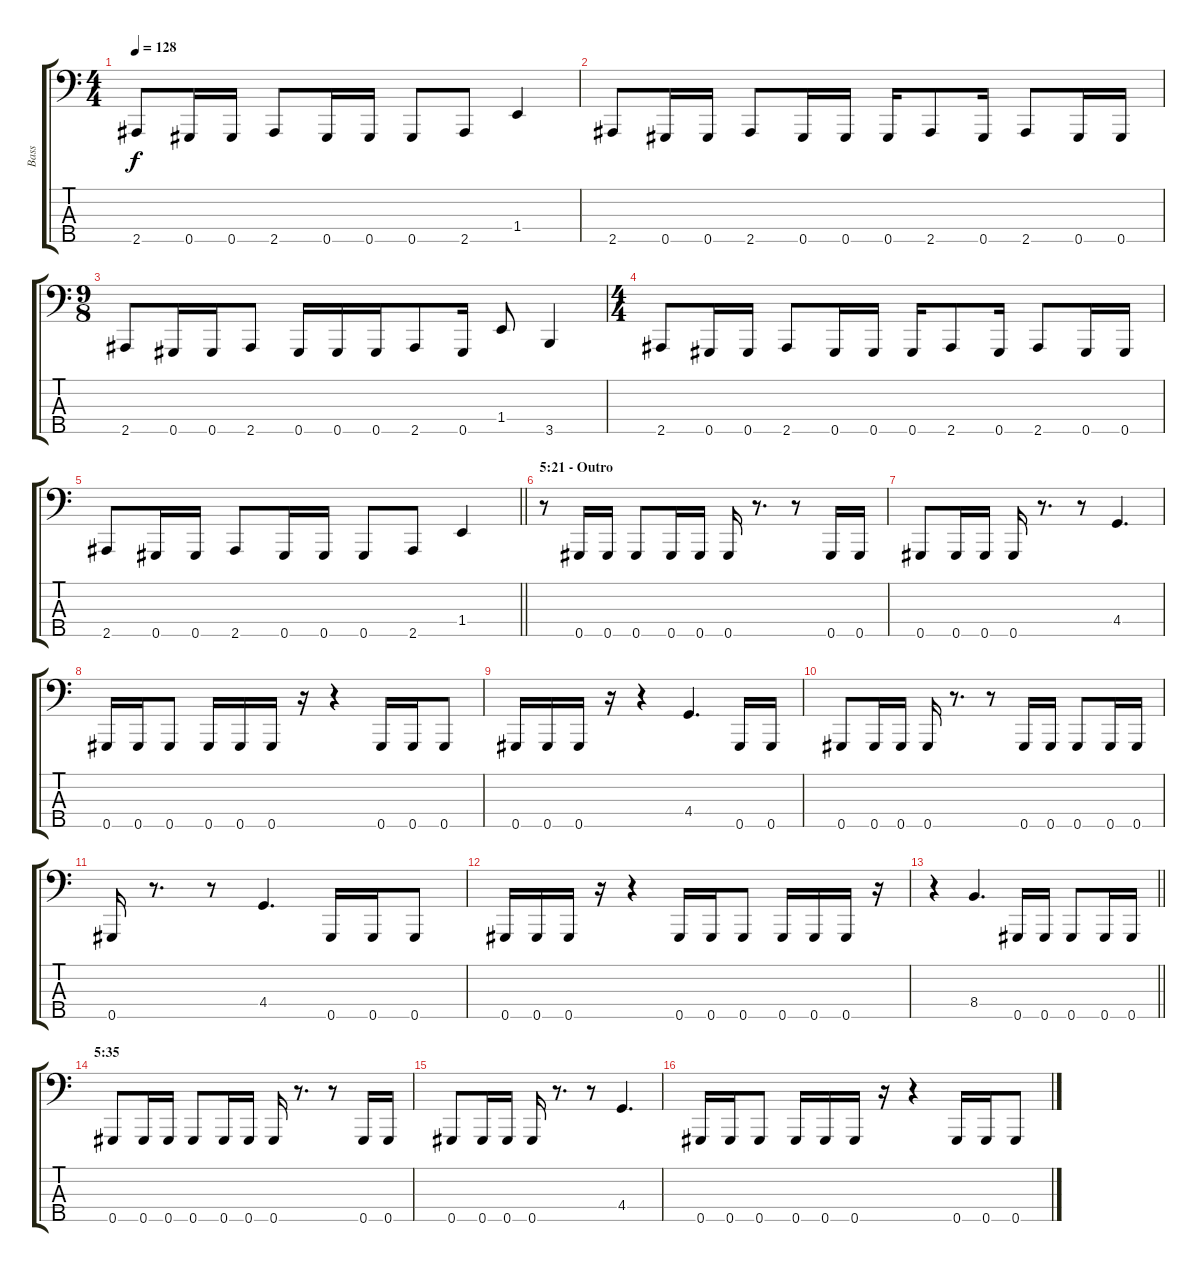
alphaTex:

\track ("Bass" "Bass") {instrument electricbassfinger}
\staff {score tabs}
\tuning (Gb2 Db2 Ab1 Eb1 Ab0) {hide}
\ts (4 4)
\tempo 128
\clef f4
\ks c
2.5.8{dy f} 0.5.16 0.5.16 2.5.8 0.5.16 0.5.16 0.5.8 2.5.8 1.4.4 |
2.5.8 0.5.16 0.5.16 2.5.8 0.5.16 0.5.16 0.5.16 2.5.8 0.5.16 2.5.8 0.5.16 0.5.16 |
\ts (9 8)
2.5.8 0.5.16 0.5.16 2.5.8 0.5.16 0.5.16 0.5.16 2.5.8 0.5.16 1.4.8 3.5.4 |
\ts (4 4)
2.5.8 0.5.16 0.5.16 2.5.8 0.5.16 0.5.16 0.5.16 2.5.8 0.5.16 2.5.8 0.5.16 0.5.16 |
\barLineRight lightlight
2.5.8 0.5.16 0.5.16 2.5.8 0.5.16 0.5.16 0.5.8 2.5.8 1.4.4 |
\section ("" "5:21 - Outro")
r.8 0.5.16 0.5.16 0.5.8 0.5.16 0.5.16 0.5.16 r.8{d} r.8 0.5.16 0.5.16 |
0.5.8 0.5.16 0.5.16 0.5.16 r.8{d} r.8 4.4.4{d} |
0.5.16 0.5.16 0.5.8 0.5.16 0.5.16 0.5.16 r.16 r.4 0.5.16 0.5.16 0.5.8 |
0.5.16 0.5.16 0.5.16 r.16 r.4 4.4.4{d} 0.5.16 0.5.16 |
0.5.8 0.5.16 0.5.16 0.5.16 r.8{d} r.8 0.5.16 0.5.16 0.5.8 0.5.16 0.5.16 |
0.5.16 r.8{d} r.8 4.4.4{d} 0.5.16 0.5.16 0.5.8 |
0.5.16 0.5.16 0.5.16 r.16 r.4 0.5.16 0.5.16 0.5.8 0.5.16 0.5.16 0.5.16 r.16 |
\barLineRight lightlight
r.4 8.4.4{d} 0.5.16 0.5.16 0.5.8 0.5.16 0.5.16 |
\section ("" "5:35")
0.5.8 0.5.16 0.5.16 0.5.8 0.5.16 0.5.16 0.5.16 r.8{d} r.8 0.5.16 0.5.16 |
0.5.8 0.5.16 0.5.16 0.5.16 r.8{d} r.8 4.4.4{d} |
0.5.16 0.5.16 0.5.8 0.5.16 0.5.16 0.5.16 r.16 r.4 0.5.16 0.5.16 0.5.8
